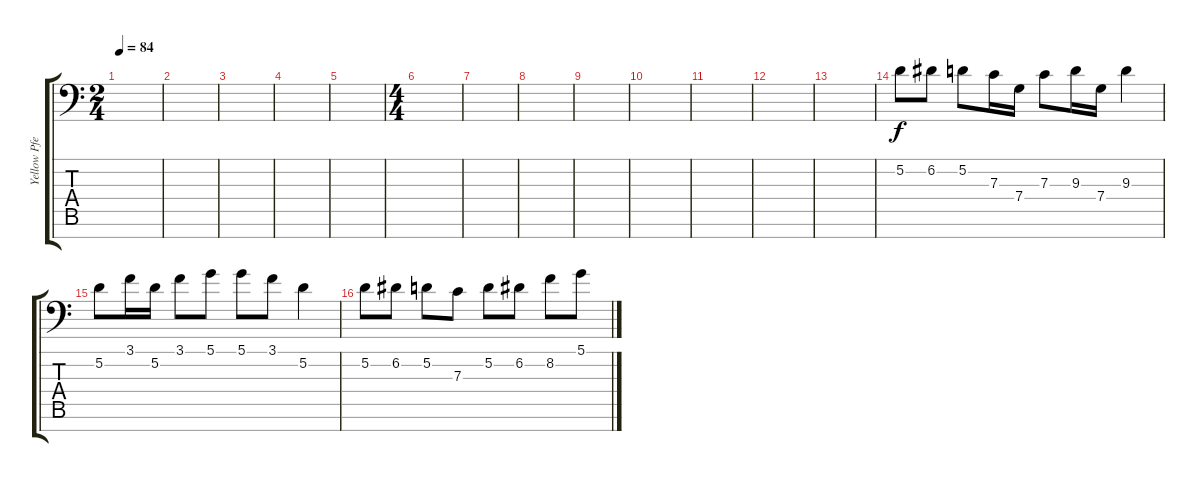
\track ("Yellow Pfeiffer (Dudelsäcke)" "Yellow Pfe") {instrument bagpipe}
\staff {score tabs}
\tuning (D4 A3 F3 C3 G2 D2 A1) {hide}
\ts (2 4)
\tempo 84
\clef f4
\ks c
|
|
|
|
|
\ts (4 4)
|
|
|
|
|
|
|
|
5.2.8 6.2.8 5.2.8 7.3.16 7.4.16 7.3.8 9.3.16 7.4.16 9.3.4 |
5.2.8 3.1.16 5.2.16 3.1.8 5.1.8 5.1.8 3.1.8 5.2.4 |
5.2.8 6.2.8 5.2.8 7.3.8 5.2.8 6.2.8 8.2.8 5.1.8
